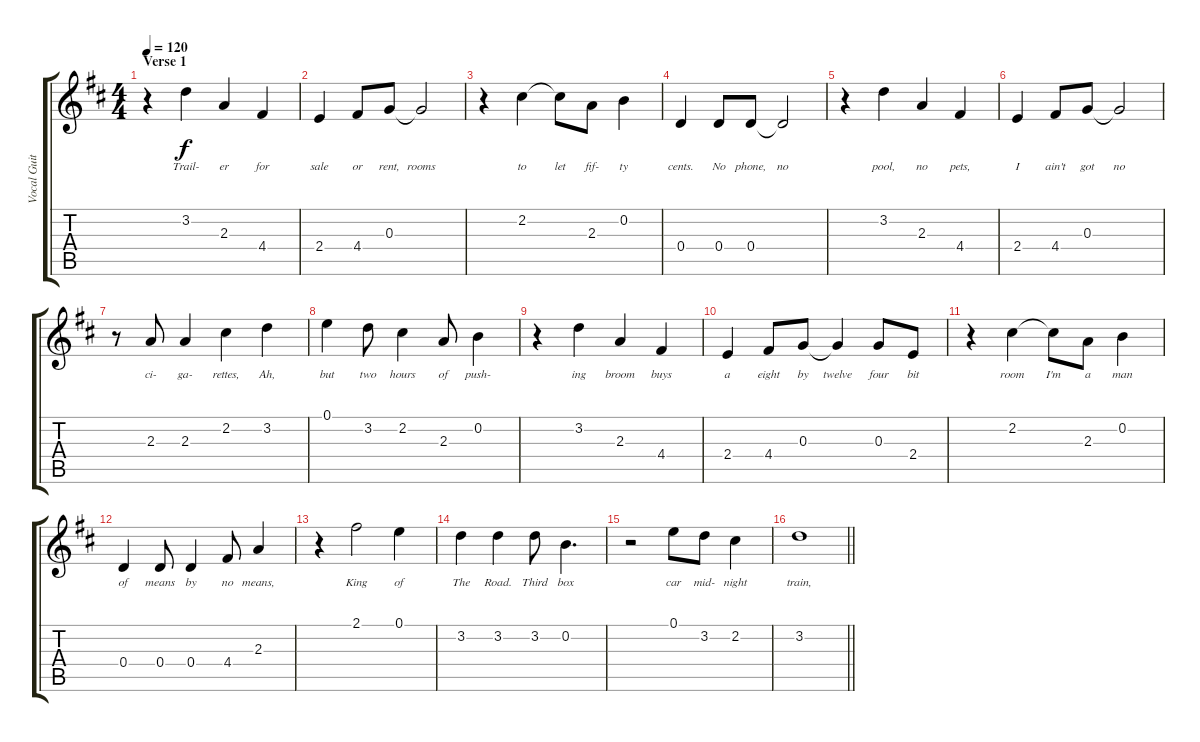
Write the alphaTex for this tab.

\track ("Vocal Guitar" "Vocal Guit") {instrument acousticguitarnylon}
\staff {score tabs}
\tuning (E4 B3 G3 D3 A2 E2) {hide}
\ts (4 4)
\section ("" "Verse 1")
\tempo 120
\clef g2
\ks d
r.4{dy f instrument acousticguitarnylon} 3.2.4{lyrics (0 "Trail-") lyrics (1 "") lyrics (2 "") lyrics (3 "") lyrics (4 "")} 2.3.4{lyrics (0 "er") lyrics (1 "") lyrics (2 "") lyrics (3 "") lyrics (4 "")} 4.4.4{lyrics (0 "for") lyrics (1 "") lyrics (2 "") lyrics (3 "") lyrics (4 "")} |
2.4.4{lyrics (0 "sale") lyrics (1 "") lyrics (2 "") lyrics (3 "") lyrics (4 "")} 4.4.8{lyrics (0 "or") lyrics (1 "") lyrics (2 "") lyrics (3 "") lyrics (4 "")} 0.3.8{lyrics (0 "rent,") lyrics (1 "") lyrics (2 "") lyrics (3 "") lyrics (4 "")} 0.3{t}.2{lyrics (0 "rooms") lyrics (1 "") lyrics (2 "") lyrics (3 "") lyrics (4 "")} |
r.4 2.2.4{lyrics (0 "to") lyrics (1 "") lyrics (2 "") lyrics (3 "") lyrics (4 "")} 2.2{t}.8{lyrics (0 "let") lyrics (1 "") lyrics (2 "") lyrics (3 "") lyrics (4 "")} 2.3.8{lyrics (0 "fif-") lyrics (1 "") lyrics (2 "") lyrics (3 "") lyrics (4 "")} 0.2.4{lyrics (0 "ty") lyrics (1 "") lyrics (2 "") lyrics (3 "") lyrics (4 "")} |
0.4.4{lyrics (0 "cents.") lyrics (1 "") lyrics (2 "") lyrics (3 "") lyrics (4 "")} 0.4.8{lyrics (0 "No") lyrics (1 "") lyrics (2 "") lyrics (3 "") lyrics (4 "")} 0.4.8{lyrics (0 "phone,") lyrics (1 "") lyrics (2 "") lyrics (3 "") lyrics (4 "")} 0.4{t}.2{lyrics (0 "no") lyrics (1 "") lyrics (2 "") lyrics (3 "") lyrics (4 "")} |
r.4 3.2.4{lyrics (0 "pool,") lyrics (1 "") lyrics (2 "") lyrics (3 "") lyrics (4 "")} 2.3.4{lyrics (0 "no") lyrics (1 "") lyrics (2 "") lyrics (3 "") lyrics (4 "")} 4.4.4{lyrics (0 "pets,") lyrics (1 "") lyrics (2 "") lyrics (3 "") lyrics (4 "")} |
2.4.4{lyrics (0 "I") lyrics (1 "") lyrics (2 "") lyrics (3 "") lyrics (4 "")} 4.4.8{lyrics (0 "ain't") lyrics (1 "") lyrics (2 "") lyrics (3 "") lyrics (4 "")} 0.3.8{lyrics (0 "got") lyrics (1 "") lyrics (2 "") lyrics (3 "") lyrics (4 "")} 0.3{t}.2{lyrics (0 "no") lyrics (1 "") lyrics (2 "") lyrics (3 "") lyrics (4 "")} |
r.8 2.3.8{lyrics (0 "ci-") lyrics (1 "") lyrics (2 "") lyrics (3 "") lyrics (4 "")} 2.3.4{lyrics (0 "ga-") lyrics (1 "") lyrics (2 "") lyrics (3 "") lyrics (4 "")} 2.2.4{lyrics (0 "rettes,") lyrics (1 "") lyrics (2 "") lyrics (3 "") lyrics (4 "")} 3.2.4{lyrics (0 "Ah,") lyrics (1 "") lyrics (2 "") lyrics (3 "") lyrics (4 "")} |
0.1.4{lyrics (0 "but") lyrics (1 "") lyrics (2 "") lyrics (3 "") lyrics (4 "")} 3.2.8{lyrics (0 "two") lyrics (1 "") lyrics (2 "") lyrics (3 "") lyrics (4 "")} 2.2.4{lyrics (0 "hours") lyrics (1 "") lyrics (2 "") lyrics (3 "") lyrics (4 "")} 2.3.8{lyrics (0 "of") lyrics (1 "") lyrics (2 "") lyrics (3 "") lyrics (4 "")} 0.2.4{lyrics (0 "push-") lyrics (1 "") lyrics (2 "") lyrics (3 "") lyrics (4 "")} |
r.4 3.2.4{lyrics (0 "ing") lyrics (1 "") lyrics (2 "") lyrics (3 "") lyrics (4 "")} 2.3.4{lyrics (0 "broom") lyrics (1 "") lyrics (2 "") lyrics (3 "") lyrics (4 "")} 4.4.4{lyrics (0 "buys") lyrics (1 "") lyrics (2 "") lyrics (3 "") lyrics (4 "")} |
2.4.4{lyrics (0 "a") lyrics (1 "") lyrics (2 "") lyrics (3 "") lyrics (4 "")} 4.4.8{lyrics (0 "eight") lyrics (1 "") lyrics (2 "") lyrics (3 "") lyrics (4 "")} 0.3.8{lyrics (0 "by") lyrics (1 "") lyrics (2 "") lyrics (3 "") lyrics (4 "")} 0.3{t}.4{lyrics (0 "twelve") lyrics (1 "") lyrics (2 "") lyrics (3 "") lyrics (4 "")} 0.3.8{lyrics (0 "four") lyrics (1 "") lyrics (2 "") lyrics (3 "") lyrics (4 "")} 2.4.8{lyrics (0 "bit") lyrics (1 "") lyrics (2 "") lyrics (3 "") lyrics (4 "")} |
r.4 2.2.4{lyrics (0 "room") lyrics (1 "") lyrics (2 "") lyrics (3 "") lyrics (4 "")} 2.2{t}.8{lyrics (0 "I'm") lyrics (1 "") lyrics (2 "") lyrics (3 "") lyrics (4 "")} 2.3.8{lyrics (0 "a") lyrics (1 "") lyrics (2 "") lyrics (3 "") lyrics (4 "")} 0.2.4{lyrics (0 "man") lyrics (1 "") lyrics (2 "") lyrics (3 "") lyrics (4 "")} |
0.4.4{lyrics (0 "of") lyrics (1 "") lyrics (2 "") lyrics (3 "") lyrics (4 "")} 0.4.8{lyrics (0 "means") lyrics (1 "") lyrics (2 "") lyrics (3 "") lyrics (4 "")} 0.4.4{lyrics (0 "by") lyrics (1 "") lyrics (2 "") lyrics (3 "") lyrics (4 "")} 4.4.8{lyrics (0 "no") lyrics (1 "") lyrics (2 "") lyrics (3 "") lyrics (4 "")} 2.3.4{lyrics (0 "means,") lyrics (1 "") lyrics (2 "") lyrics (3 "") lyrics (4 "")} |
r.4 2.1.2{lyrics (0 "King") lyrics (1 "") lyrics (2 "") lyrics (3 "") lyrics (4 "")} 0.1.4{lyrics (0 "of") lyrics (1 "") lyrics (2 "") lyrics (3 "") lyrics (4 "")} |
3.2.4{lyrics (0 "The") lyrics (1 "") lyrics (2 "") lyrics (3 "") lyrics (4 "")} 3.2.4{lyrics (0 "Road.") lyrics (1 "") lyrics (2 "") lyrics (3 "") lyrics (4 "")} 3.2.8{lyrics (0 "Third") lyrics (1 "") lyrics (2 "") lyrics (3 "") lyrics (4 "")} 0.2.4{d lyrics (0 "box") lyrics (1 "") lyrics (2 "") lyrics (3 "") lyrics (4 "")} |
r.2 0.1.8{lyrics (0 "car") lyrics (1 "") lyrics (2 "") lyrics (3 "") lyrics (4 "")} 3.2.8{lyrics (0 "mid-") lyrics (1 "") lyrics (2 "") lyrics (3 "") lyrics (4 "")} 2.2.4{lyrics (0 "night") lyrics (1 "") lyrics (2 "") lyrics (3 "") lyrics (4 "")} |
\barLineRight lightlight
3.2.1{lyrics (0 "train,") lyrics (1 "") lyrics (2 "") lyrics (3 "") lyrics (4 "")}
